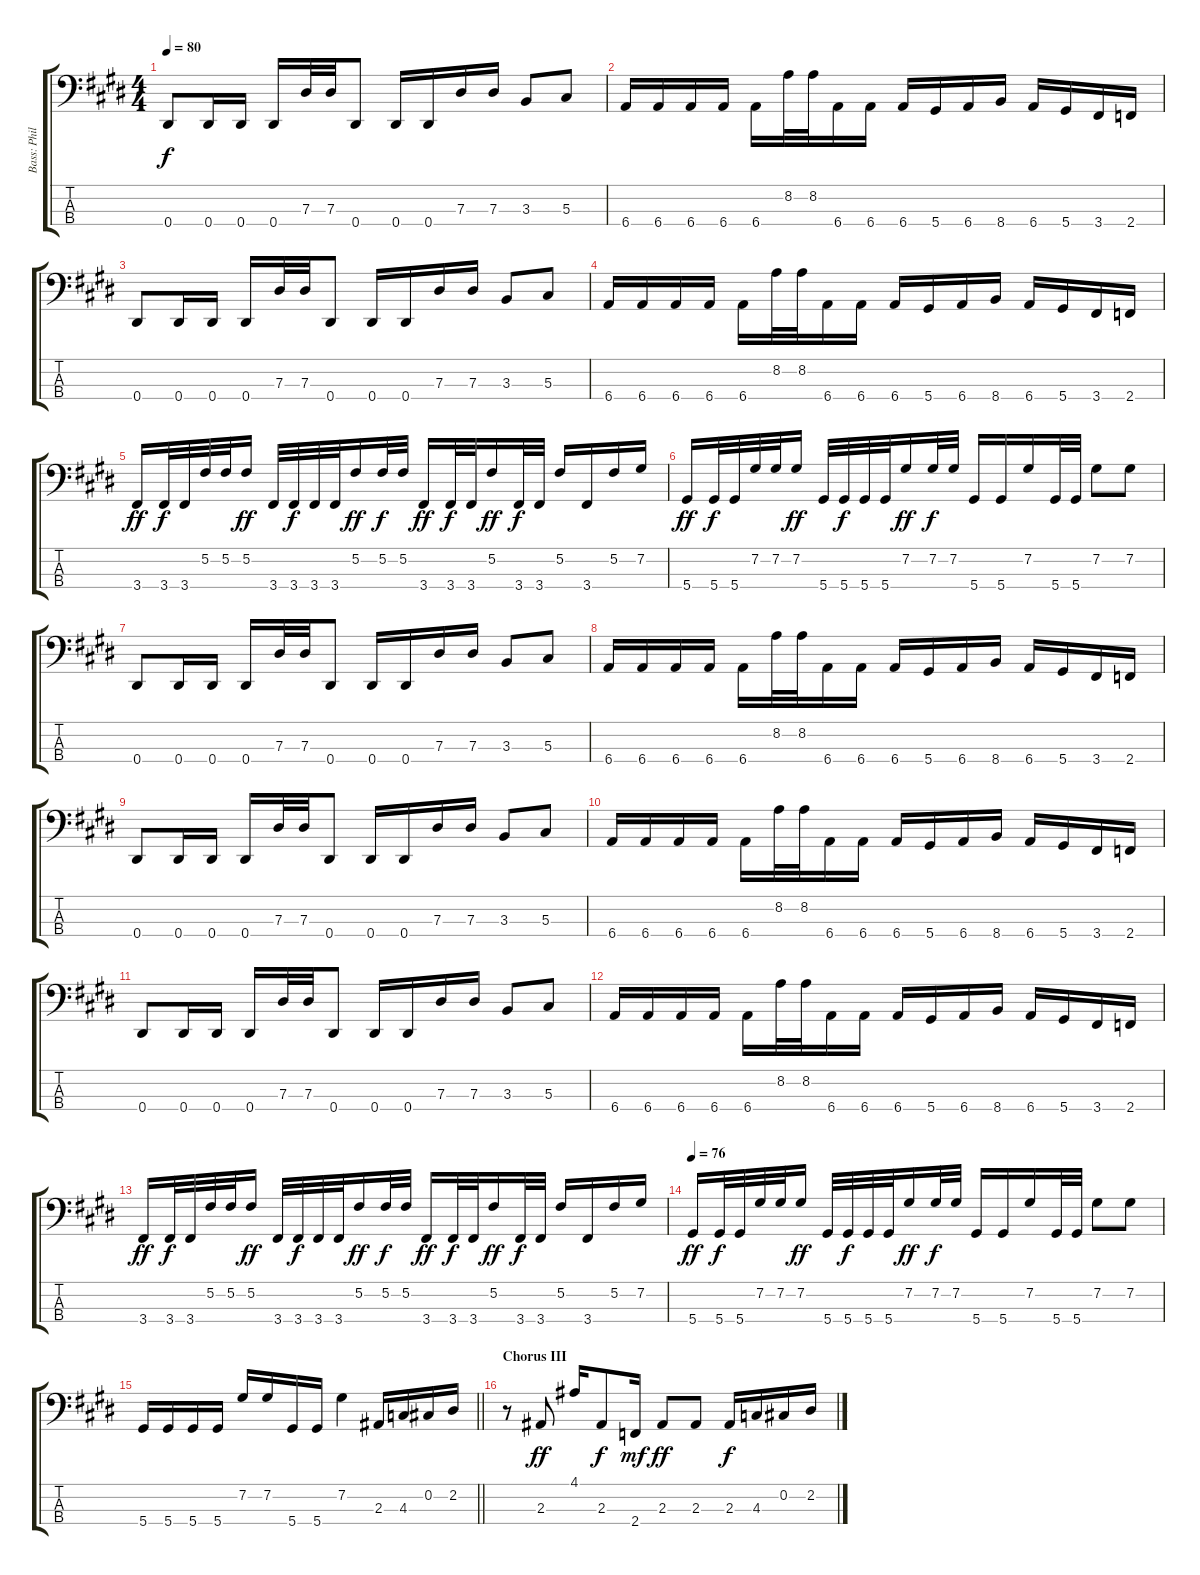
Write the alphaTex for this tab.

\track ("Bass: Phillip" "Bass: Phil") {instrument electricbasspick}
\staff {score tabs}
\tuning (Gb2 Db2 Ab1 Eb1) {hide}
\ts (4 4)
\tempo 80
\clef f4
\ks e
0.4.8{dy f} 0.4.16 0.4.16 0.4.16 7.3.32 7.3.32 0.4.8 0.4.16 0.4.16 7.3.16 7.3.16 3.3.8 5.3.8 |
6.4.16 6.4.16 6.4.16 6.4.16 6.4.16 8.2.32 8.2.32 6.4.16 6.4.16 6.4.16 5.4.16 6.4.16 8.4.16 6.4.16 5.4.16 3.4.16 2.4.16 |
0.4.8 0.4.16 0.4.16 0.4.16 7.3.32 7.3.32 0.4.8 0.4.16 0.4.16 7.3.16 7.3.16 3.3.8 5.3.8 |
6.4.16 6.4.16 6.4.16 6.4.16 6.4.16 8.2.32 8.2.32 6.4.16 6.4.16 6.4.16 5.4.16 6.4.16 8.4.16 6.4.16 5.4.16 3.4.16 2.4.16 |
3.4.16{dy ff} 3.4.32{dy f} 3.4.32 5.2.32 5.2.32 5.2.16{dy ff} 3.4.32 3.4.32{dy f} 3.4.32 3.4.32 5.2.16{dy ff} 5.2.32{dy f} 5.2.32 3.4.16{dy ff} 3.4.32{dy f} 3.4.32 5.2.16{dy ff} 3.4.32{dy f} 3.4.32 5.2.16 3.4.16 5.2.16 7.2.16 |
5.4.16{dy ff} 5.4.32{dy f} 5.4.32 7.2.32 7.2.32 7.2.16{dy ff} 5.4.32 5.4.32{dy f} 5.4.32 5.4.32 7.2.16{dy ff} 7.2.32{dy f} 7.2.32 5.4.16 5.4.16 7.2.16 5.4.32 5.4.32 7.2.8 7.2.8 |
0.4.8 0.4.16 0.4.16 0.4.16 7.3.32 7.3.32 0.4.8 0.4.16 0.4.16 7.3.16 7.3.16 3.3.8 5.3.8 |
6.4.16 6.4.16 6.4.16 6.4.16 6.4.16 8.2.32 8.2.32 6.4.16 6.4.16 6.4.16 5.4.16 6.4.16 8.4.16 6.4.16 5.4.16 3.4.16 2.4.16 |
0.4.8 0.4.16 0.4.16 0.4.16 7.3.32 7.3.32 0.4.8 0.4.16 0.4.16 7.3.16 7.3.16 3.3.8 5.3.8 |
6.4.16 6.4.16 6.4.16 6.4.16 6.4.16 8.2.32 8.2.32 6.4.16 6.4.16 6.4.16 5.4.16 6.4.16 8.4.16 6.4.16 5.4.16 3.4.16 2.4.16 |
0.4.8 0.4.16 0.4.16 0.4.16 7.3.32 7.3.32 0.4.8 0.4.16 0.4.16 7.3.16 7.3.16 3.3.8 5.3.8 |
6.4.16 6.4.16 6.4.16 6.4.16 6.4.16 8.2.32 8.2.32 6.4.16 6.4.16 6.4.16 5.4.16 6.4.16 8.4.16 6.4.16 5.4.16 3.4.16 2.4.16 |
3.4.16{dy ff} 3.4.32{dy f} 3.4.32 5.2.32 5.2.32 5.2.16{dy ff} 3.4.32 3.4.32{dy f} 3.4.32 3.4.32 5.2.16{dy ff} 5.2.32{dy f} 5.2.32 3.4.16{dy ff} 3.4.32{dy f} 3.4.32 5.2.16{dy ff} 3.4.32{dy f} 3.4.32 5.2.16 3.4.16 5.2.16 7.2.16 |
\tempo 76
5.4.16{dy ff} 5.4.32{dy f} 5.4.32 7.2.32 7.2.32 7.2.16{dy ff} 5.4.32 5.4.32{dy f} 5.4.32 5.4.32 7.2.16{dy ff} 7.2.32{dy f} 7.2.32 5.4.16 5.4.16 7.2.16 5.4.32 5.4.32 7.2.8 7.2.8 |
\barLineRight lightlight
5.4.16 5.4.16 5.4.16 5.4.16 7.2.16 7.2.16 5.4.16 5.4.16 7.2.4 2.3.16 4.3.16 0.2.16 2.2.16 |
\section ("" "Chorus III")
r.8 2.3.8{dy ff} 4.1.16 2.3.8{dy f} 2.4.16{dy mf} 2.3.8{dy ff} 2.3.8 2.3.16{dy f} 4.3.16 0.2.16 2.2.16
